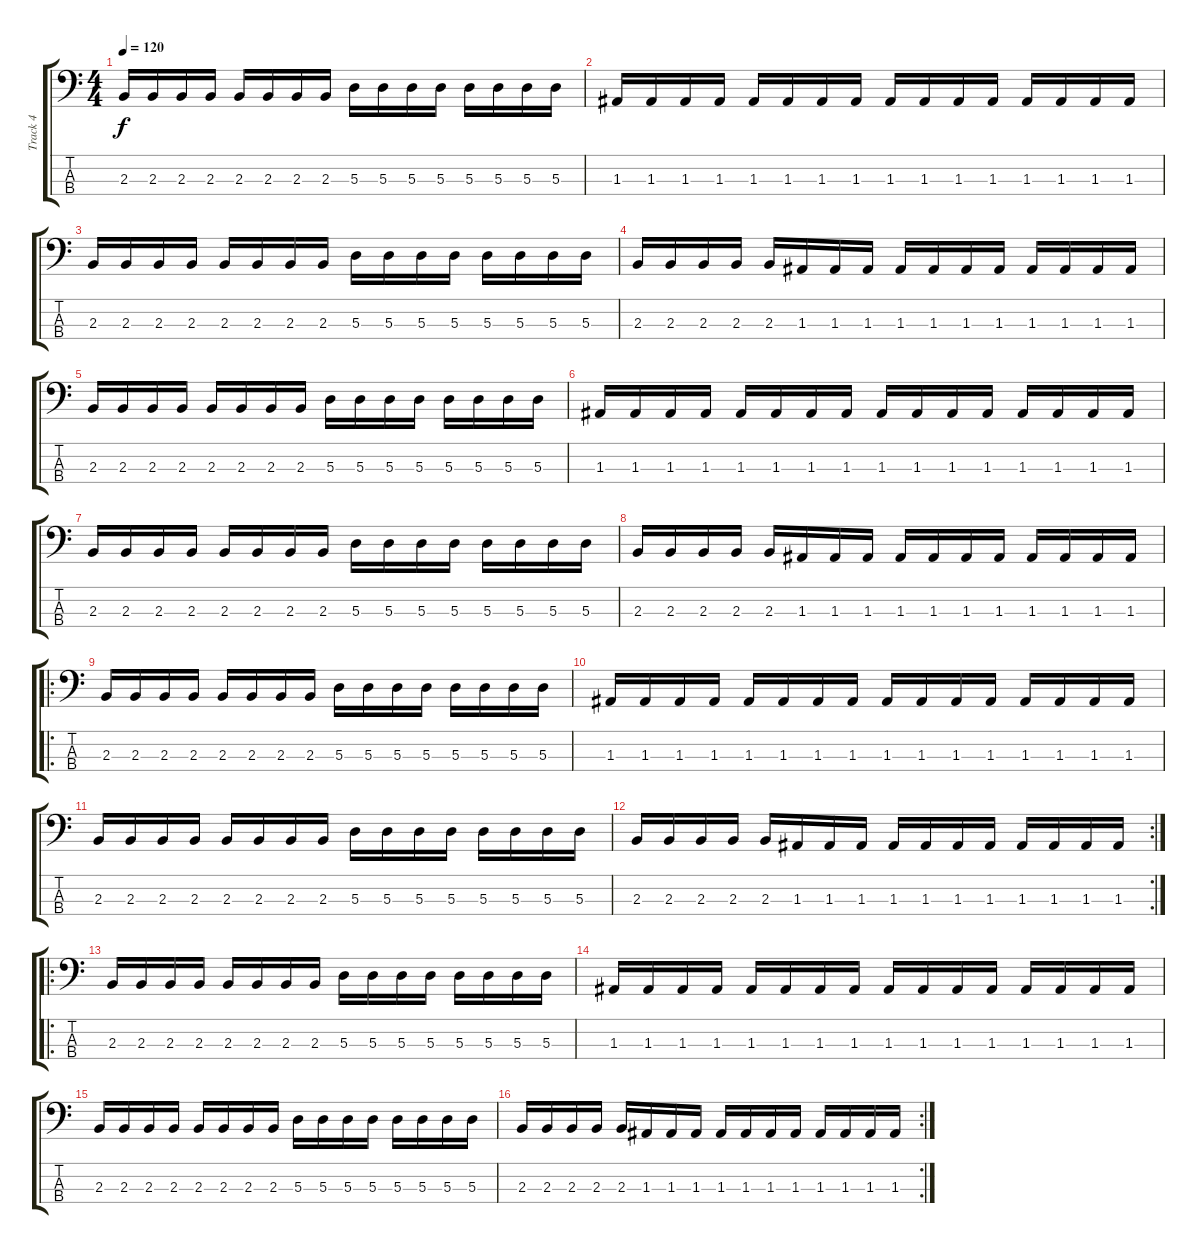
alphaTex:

\track ("Track 4" "Track 4") {instrument electricbassfinger}
\staff {score tabs}
\tuning (G2 D2 A1 E1) {hide}
\ts (4 4)
\tempo 120
\clef f4
\ks c
2.3.16{dy f} 2.3.16 2.3.16 2.3.16 2.3.16 2.3.16 2.3.16 2.3.16 5.3.16 5.3.16 5.3.16 5.3.16 5.3.16 5.3.16 5.3.16 5.3.16 |
1.3.16 1.3.16 1.3.16 1.3.16 1.3.16 1.3.16 1.3.16 1.3.16 1.3.16 1.3.16 1.3.16 1.3.16 1.3.16 1.3.16 1.3.16 1.3.16 |
2.3.16 2.3.16 2.3.16 2.3.16 2.3.16 2.3.16 2.3.16 2.3.16 5.3.16 5.3.16 5.3.16 5.3.16 5.3.16 5.3.16 5.3.16 5.3.16 |
2.3.16 2.3.16 2.3.16 2.3.16 2.3.16 1.3.16 1.3.16 1.3.16 1.3.16 1.3.16 1.3.16 1.3.16 1.3.16 1.3.16 1.3.16 1.3.16 |
2.3.16 2.3.16 2.3.16 2.3.16 2.3.16 2.3.16 2.3.16 2.3.16 5.3.16 5.3.16 5.3.16 5.3.16 5.3.16 5.3.16 5.3.16 5.3.16 |
1.3.16 1.3.16 1.3.16 1.3.16 1.3.16 1.3.16 1.3.16 1.3.16 1.3.16 1.3.16 1.3.16 1.3.16 1.3.16 1.3.16 1.3.16 1.3.16 |
2.3.16 2.3.16 2.3.16 2.3.16 2.3.16 2.3.16 2.3.16 2.3.16 5.3.16 5.3.16 5.3.16 5.3.16 5.3.16 5.3.16 5.3.16 5.3.16 |
2.3.16 2.3.16 2.3.16 2.3.16 2.3.16 1.3.16 1.3.16 1.3.16 1.3.16 1.3.16 1.3.16 1.3.16 1.3.16 1.3.16 1.3.16 1.3.16 |
\ro
2.3.16 2.3.16 2.3.16 2.3.16 2.3.16 2.3.16 2.3.16 2.3.16 5.3.16 5.3.16 5.3.16 5.3.16 5.3.16 5.3.16 5.3.16 5.3.16 |
1.3.16 1.3.16 1.3.16 1.3.16 1.3.16 1.3.16 1.3.16 1.3.16 1.3.16 1.3.16 1.3.16 1.3.16 1.3.16 1.3.16 1.3.16 1.3.16 |
2.3.16 2.3.16 2.3.16 2.3.16 2.3.16 2.3.16 2.3.16 2.3.16 5.3.16 5.3.16 5.3.16 5.3.16 5.3.16 5.3.16 5.3.16 5.3.16 |
\rc 2
2.3.16 2.3.16 2.3.16 2.3.16 2.3.16 1.3.16 1.3.16 1.3.16 1.3.16 1.3.16 1.3.16 1.3.16 1.3.16 1.3.16 1.3.16 1.3.16 |
\ro
2.3.16 2.3.16 2.3.16 2.3.16 2.3.16 2.3.16 2.3.16 2.3.16 5.3.16 5.3.16 5.3.16 5.3.16 5.3.16 5.3.16 5.3.16 5.3.16 |
1.3.16 1.3.16 1.3.16 1.3.16 1.3.16 1.3.16 1.3.16 1.3.16 1.3.16 1.3.16 1.3.16 1.3.16 1.3.16 1.3.16 1.3.16 1.3.16 |
2.3.16 2.3.16 2.3.16 2.3.16 2.3.16 2.3.16 2.3.16 2.3.16 5.3.16 5.3.16 5.3.16 5.3.16 5.3.16 5.3.16 5.3.16 5.3.16 |
\rc 2
2.3.16 2.3.16 2.3.16 2.3.16 2.3.16 1.3.16 1.3.16 1.3.16 1.3.16 1.3.16 1.3.16 1.3.16 1.3.16 1.3.16 1.3.16 1.3.16
